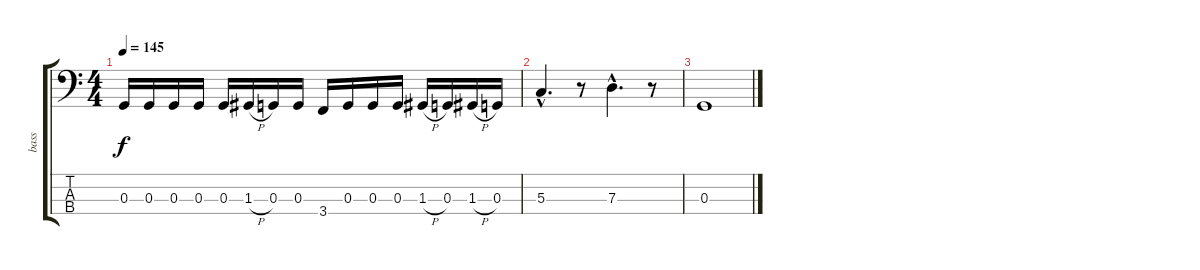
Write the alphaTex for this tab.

\track ("bass" "bass") {instrument electricbassfinger}
\staff {score tabs}
\tuning (F2 C2 G1 D1) {hide}
\ts (4 4)
\tempo 145
\clef f4
\ks c
0.3.16{dy f} 0.3.16 0.3.16 0.3.16 0.3.16 1.3{h}.16 0.3.16 0.3.16 3.4.16 0.3.16 0.3.16 0.3.16 1.3{h}.16 0.3.16 1.3{h}.16 0.3.16 |
5.3{hac}.4{d} r.8 7.3{hac}.4{d} r.8 |
0.3.1
